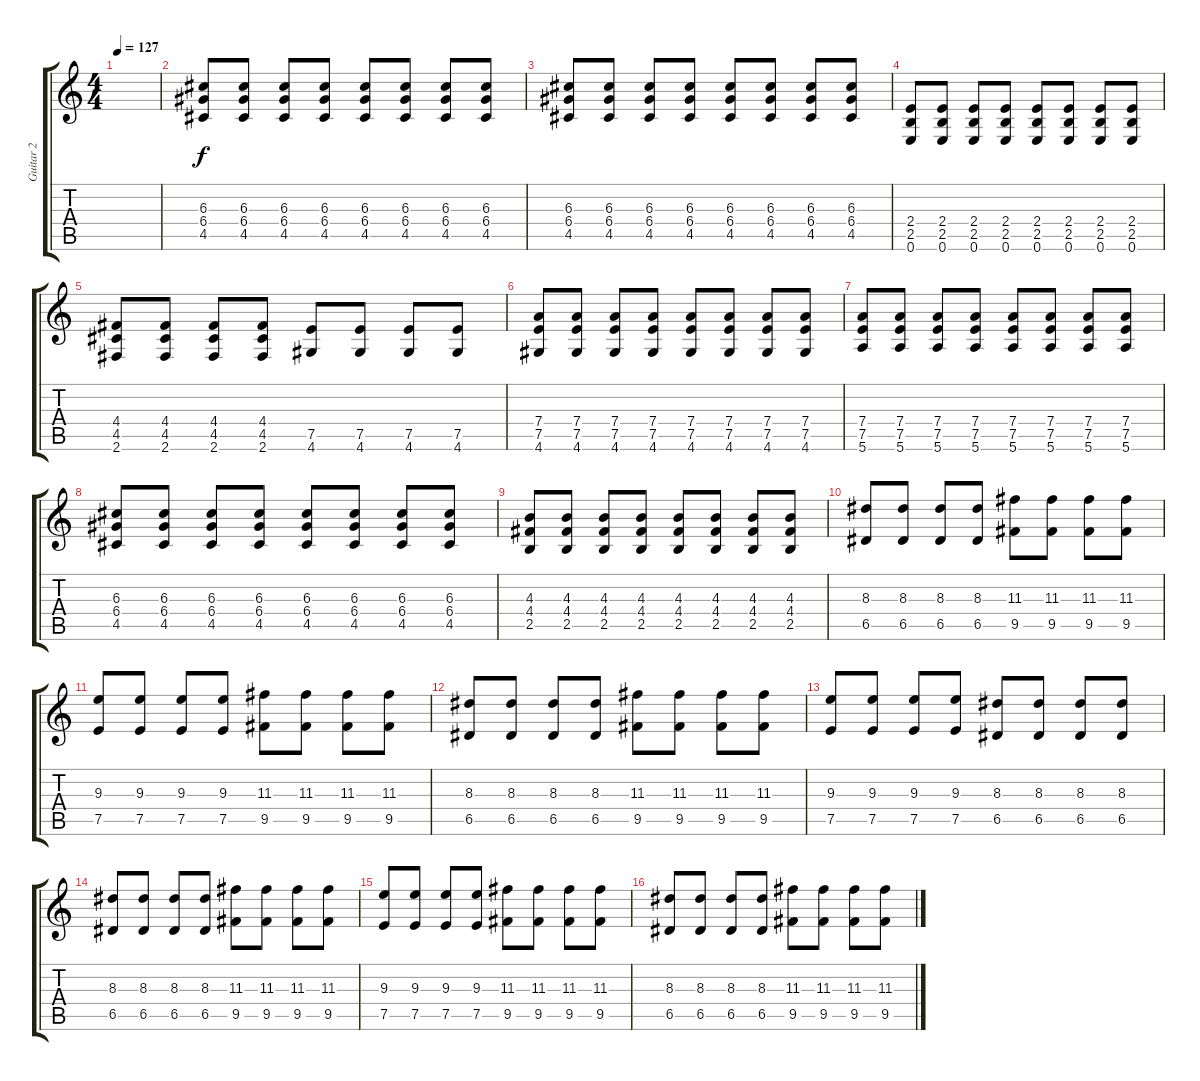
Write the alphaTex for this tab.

\track ("Guitar 2" "Guitar 2") {instrument distortionguitar}
\staff {score tabs}
\tuning (E4 B3 G3 D3 A2 E2) {hide}
\ts (4 4)
\tempo 127
\clef g2
\ks c
|
(6.3 6.4 4.5).8 (6.3 6.4 4.5).8 (6.3 6.4 4.5).8 (6.3 6.4 4.5).8 (6.3 6.4 4.5).8 (6.3 6.4 4.5).8 (6.3 6.4 4.5).8 (6.3 6.4 4.5).8 |
(6.3 6.4 4.5).8 (6.3 6.4 4.5).8 (6.3 6.4 4.5).8 (6.3 6.4 4.5).8 (6.3 6.4 4.5).8 (6.3 6.4 4.5).8 (6.3 6.4 4.5).8 (6.3 6.4 4.5).8 |
(2.4 2.5 0.6).8 (2.4 2.5 0.6).8 (2.4 2.5 0.6).8 (2.4 2.5 0.6).8 (2.4 2.5 0.6).8 (2.4 2.5 0.6).8 (2.4 2.5 0.6).8 (2.4 2.5 0.6).8 |
(4.4 4.5 2.6).8 (4.4 4.5 2.6).8 (4.4 4.5 2.6).8 (4.4 4.5 2.6).8 (7.5 4.6).8 (7.5 4.6).8 (7.5 4.6).8 (7.5 4.6).8 |
(7.4 7.5 4.6).8 (7.4 7.5 4.6).8 (7.4 7.5 4.6).8 (7.4 7.5 4.6).8 (7.4 7.5 4.6).8 (7.4 7.5 4.6).8 (7.4 7.5 4.6).8 (7.4 7.5 4.6).8 |
(7.4 7.5 5.6).8 (7.4 7.5 5.6).8 (7.4 7.5 5.6).8 (7.4 7.5 5.6).8 (7.4 7.5 5.6).8 (7.4 7.5 5.6).8 (7.4 7.5 5.6).8 (7.4 7.5 5.6).8 |
(6.3 6.4 4.5).8 (6.3 6.4 4.5).8 (6.3 6.4 4.5).8 (6.3 6.4 4.5).8 (6.3 6.4 4.5).8 (6.3 6.4 4.5).8 (6.3 6.4 4.5).8 (6.3 6.4 4.5).8 |
(4.3 4.4 2.5).8 (4.3 4.4 2.5).8 (4.3 4.4 2.5).8 (4.3 4.4 2.5).8 (4.3 4.4 2.5).8 (4.3 4.4 2.5).8 (4.3 4.4 2.5).8 (4.3 4.4 2.5).8 |
(8.3 6.5).8 (8.3 6.5).8 (8.3 6.5).8 (8.3 6.5).8 (11.3 9.5).8 (11.3 9.5).8 (11.3 9.5).8 (11.3 9.5).8 |
(9.3 7.5).8 (9.3 7.5).8 (9.3 7.5).8 (9.3 7.5).8 (11.3 9.5).8 (11.3 9.5).8 (11.3 9.5).8 (11.3 9.5).8 |
(8.3 6.5).8 (8.3 6.5).8 (8.3 6.5).8 (8.3 6.5).8 (11.3 9.5).8 (11.3 9.5).8 (11.3 9.5).8 (11.3 9.5).8 |
(9.3 7.5).8 (9.3 7.5).8 (9.3 7.5).8 (9.3 7.5).8 (8.3 6.5).8 (8.3 6.5).8 (8.3 6.5).8 (8.3 6.5).8 |
(8.3 6.5).8 (8.3 6.5).8 (8.3 6.5).8 (8.3 6.5).8 (11.3 9.5).8 (11.3 9.5).8 (11.3 9.5).8 (11.3 9.5).8 |
(9.3 7.5).8 (9.3 7.5).8 (9.3 7.5).8 (9.3 7.5).8 (11.3 9.5).8 (11.3 9.5).8 (11.3 9.5).8 (11.3 9.5).8 |
(8.3 6.5).8 (8.3 6.5).8 (8.3 6.5).8 (8.3 6.5).8 (11.3 9.5).8 (11.3 9.5).8 (11.3 9.5).8 (11.3 9.5).8
